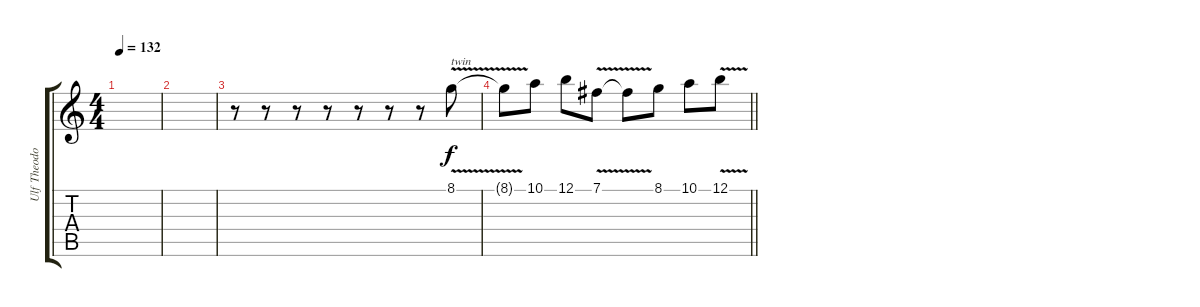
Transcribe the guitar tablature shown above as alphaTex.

\track ("Ulf Theodor Schwadorf (Lead Harmony)" "Ulf Theodo") {instrument distortionguitar}
\staff {score tabs}
\tuning (B3 Gb3 D3 A2 E2 B1) {hide}
\ts (4 4)
\tempo 132
\clef g2
\ks c
|
|
r.8 r.8 r.8 r.8 r.8 r.8 r.8 8.1{v}.8{txt "twin"} |
\barLineRight lightlight
8.1{t}.8 10.1.8 12.1.8 7.1{v}.8 7.1{t}.8 8.1.8 10.1.8 12.1{v}.8
